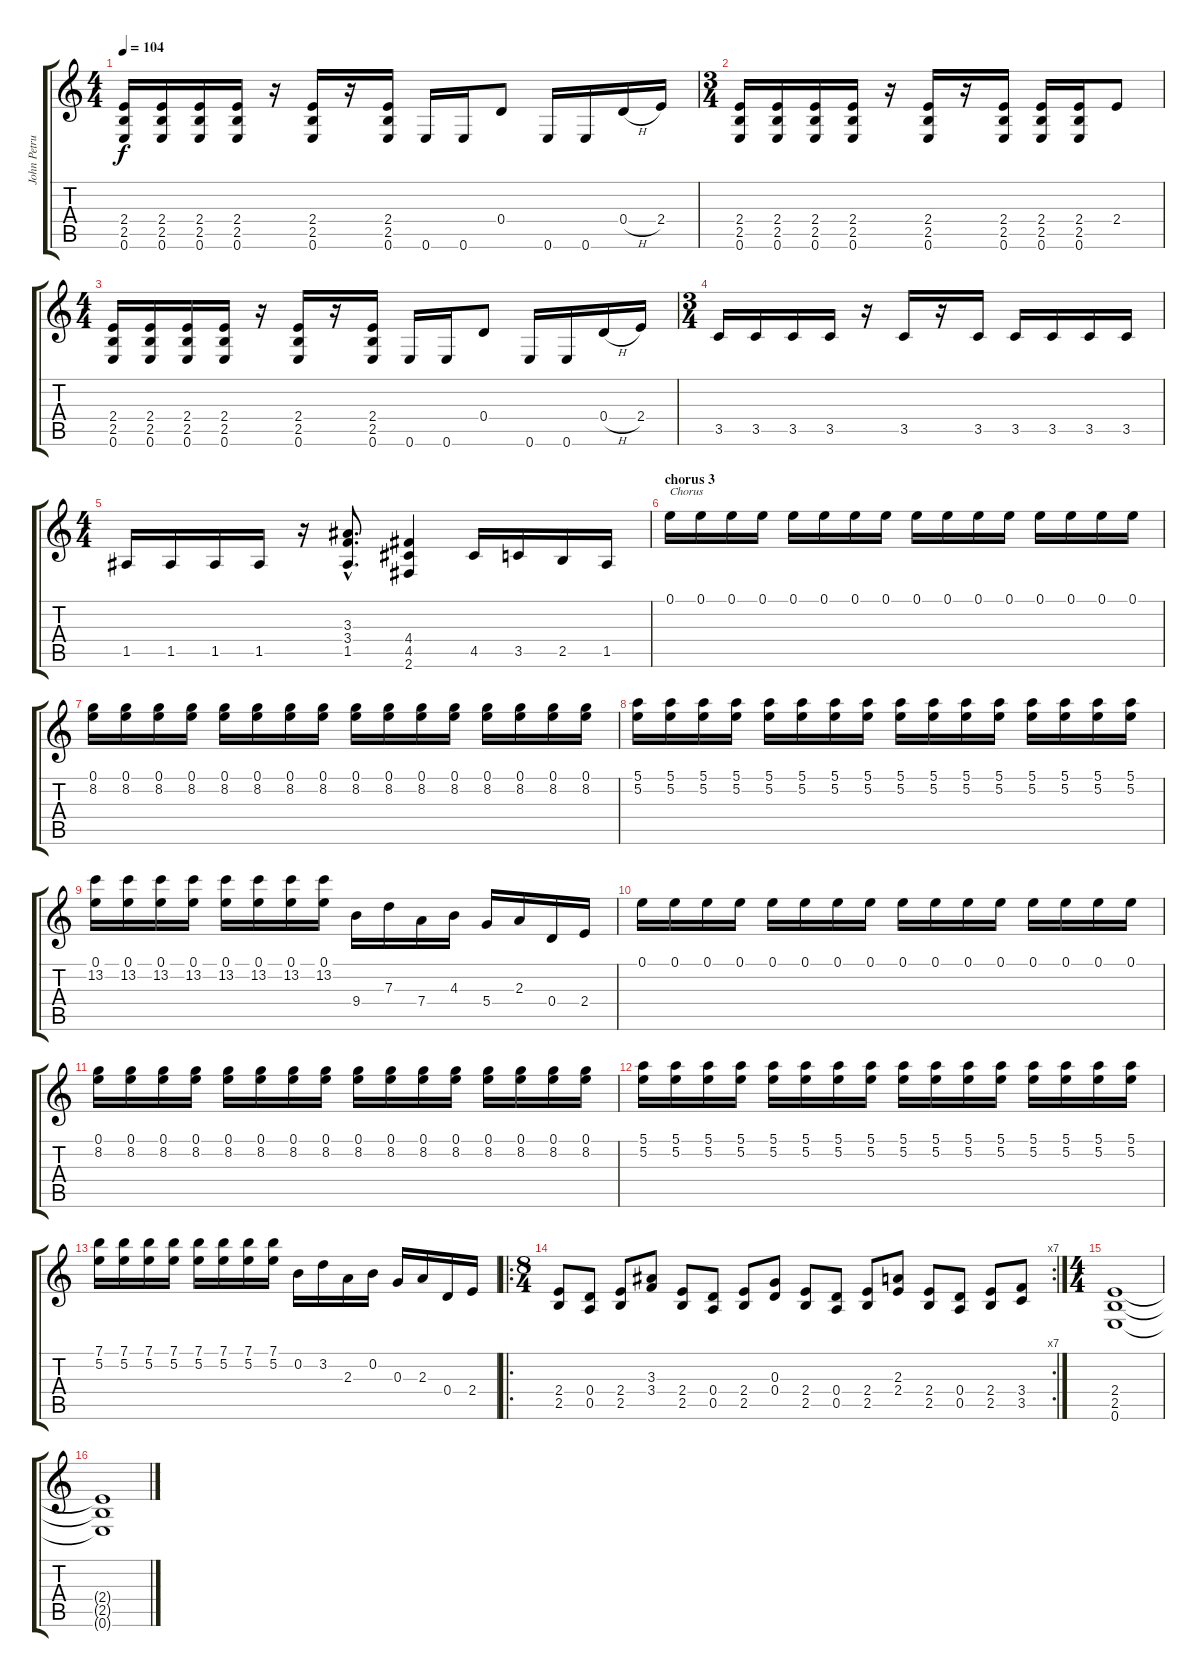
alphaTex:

\track ("John Petrucci" "John Petru") {instrument overdrivenguitar}
\staff {score tabs}
\tuning (E4 B3 G3 D3 A2 E2) {hide}
\ts (4 4)
\tempo 104
\clef g2
\ks c
(2.4 2.5 0.6).16{dy f} (2.4 2.5 0.6).16 (2.4 2.5 0.6).16 (2.4 2.5 0.6).16 r.16 (2.4 2.5 0.6).16 r.16 (2.4 2.5 0.6).16 0.6.16 0.6.16 0.4.8 0.6.16 0.6.16 0.4{h}.16 2.4.16 |
\ts (3 4)
(2.4 2.5 0.6).16 (2.4 2.5 0.6).16 (2.4 2.5 0.6).16 (2.4 2.5 0.6).16 r.16 (2.4 2.5 0.6).16 r.16 (2.4 2.5 0.6).16 (2.4 2.5 0.6).16 (2.4 2.5 0.6).16 2.4.8 |
\ts (4 4)
(2.4 2.5 0.6).16 (2.4 2.5 0.6).16 (2.4 2.5 0.6).16 (2.4 2.5 0.6).16 r.16 (2.4 2.5 0.6).16 r.16 (2.4 2.5 0.6).16 0.6.16 0.6.16 0.4.8 0.6.16 0.6.16 0.4{h}.16 2.4.16 |
\ts (3 4)
3.5.16 3.5.16 3.5.16 3.5.16 r.16 3.5.16 r.16 3.5.16 3.5.16 3.5.16 3.5.16 3.5.16 |
\ts (4 4)
1.5.16 1.5.16 1.5.16 1.5.16 r.16 (3.3{hac} 3.4{hac} 1.5{hac}).8{d} (4.4 4.5 2.6).4 4.5.16 3.5.16 2.5.16 1.5.16 |
\section ("" "chorus 3")
0.1.16{txt "Chorus"} 0.1.16 0.1.16 0.1.16 0.1.16 0.1.16 0.1.16 0.1.16 0.1.16 0.1.16 0.1.16 0.1.16 0.1.16 0.1.16 0.1.16 0.1.16 |
(0.1 8.2).16 (0.1 8.2).16 (0.1 8.2).16 (0.1 8.2).16 (0.1 8.2).16 (0.1 8.2).16 (0.1 8.2).16 (0.1 8.2).16 (0.1 8.2).16 (0.1 8.2).16 (0.1 8.2).16 (0.1 8.2).16 (0.1 8.2).16 (0.1 8.2).16 (0.1 8.2).16 (0.1 8.2).16 |
(5.1 5.2).16 (5.1 5.2).16 (5.1 5.2).16 (5.1 5.2).16 (5.1 5.2).16 (5.1 5.2).16 (5.1 5.2).16 (5.1 5.2).16 (5.1 5.2).16 (5.1 5.2).16 (5.1 5.2).16 (5.1 5.2).16 (5.1 5.2).16 (5.1 5.2).16 (5.1 5.2).16 (5.1 5.2).16 |
(0.1 13.2).16 (0.1 13.2).16 (0.1 13.2).16 (0.1 13.2).16 (0.1 13.2).16 (0.1 13.2).16 (0.1 13.2).16 (0.1 13.2).16 9.4.16 7.3.16 7.4.16 4.3.16 5.4.16 2.3.16 0.4.16 2.4.16 |
0.1.16 0.1.16 0.1.16 0.1.16 0.1.16 0.1.16 0.1.16 0.1.16 0.1.16 0.1.16 0.1.16 0.1.16 0.1.16 0.1.16 0.1.16 0.1.16 |
(0.1 8.2).16 (0.1 8.2).16 (0.1 8.2).16 (0.1 8.2).16 (0.1 8.2).16 (0.1 8.2).16 (0.1 8.2).16 (0.1 8.2).16 (0.1 8.2).16 (0.1 8.2).16 (0.1 8.2).16 (0.1 8.2).16 (0.1 8.2).16 (0.1 8.2).16 (0.1 8.2).16 (0.1 8.2).16 |
(5.1 5.2).16 (5.1 5.2).16 (5.1 5.2).16 (5.1 5.2).16 (5.1 5.2).16 (5.1 5.2).16 (5.1 5.2).16 (5.1 5.2).16 (5.1 5.2).16 (5.1 5.2).16 (5.1 5.2).16 (5.1 5.2).16 (5.1 5.2).16 (5.1 5.2).16 (5.1 5.2).16 (5.1 5.2).16 |
(7.1 5.2).16 (7.1 5.2).16 (7.1 5.2).16 (7.1 5.2).16 (7.1 5.2).16 (7.1 5.2).16 (7.1 5.2).16 (7.1 5.2).16 0.2.16 3.2.16 2.3.16 0.2.16 0.3.16 2.3.16 0.4.16 2.4.16 |
\ro
\rc 7
\ts (8 4)
(2.4 2.5).8 (0.4 0.5).8 (2.4 2.5).8 (3.3 3.4).8 (2.4 2.5).8 (0.4 0.5).8 (2.4 2.5).8 (0.3 0.4).8 (2.4 2.5).8 (0.4 0.5).8 (2.4 2.5).8 (2.3 2.4).8 (2.4 2.5).8 (0.4 0.5).8 (2.4 2.5).8 (3.4 3.5).8 |
\ts (4 4)
(2.4 2.5 0.6).1 |
(2.4{t} 2.5{t} 0.6{t}).1
